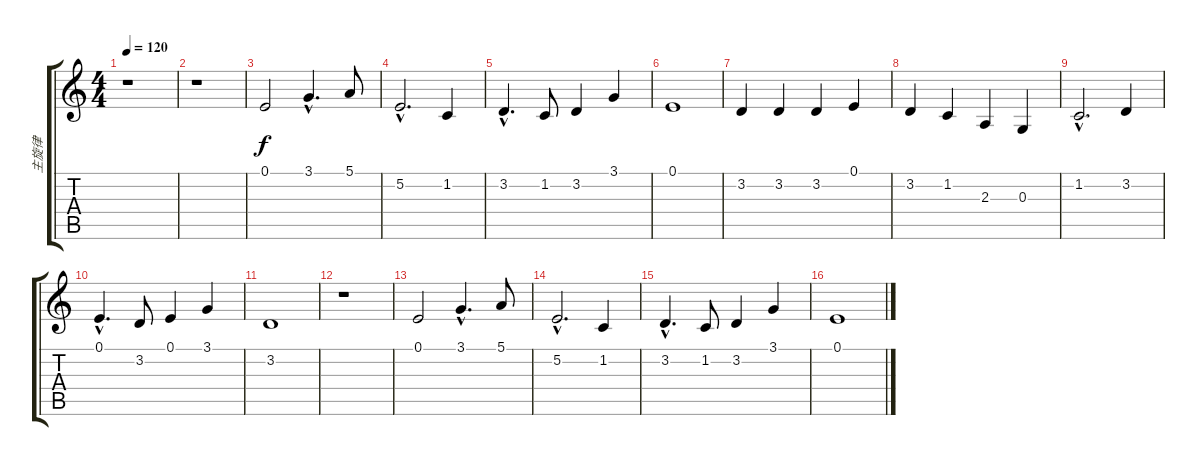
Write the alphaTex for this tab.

\track ("主旋律" "主旋律") {instrument flute}
\staff {score tabs}
\tuning (E4 B3 G3 D3 A2 E2) {hide}
\ts (4 4)
\tempo 120
\clef g2
\ks c
r.1{dy f instrument flute} |
r.1 |
0.1.2 3.1{hac}.4{d} 5.1.8 |
5.2{hac}.2{d} 1.2.4 |
3.2{hac}.4{d} 1.2.8 3.2.4 3.1.4 |
0.1.1 |
3.2.4 3.2.4 3.2.4 0.1.4 |
3.2.4 1.2.4 2.3.4 0.3.4 |
1.2{hac}.2{d} 3.2.4 |
0.1{hac}.4{d} 3.2.8 0.1.4 3.1.4 |
3.2.1 |
r.1 |
0.1.2 3.1{hac}.4{d} 5.1.8 |
5.2{hac}.2{d} 1.2.4 |
3.2{hac}.4{d} 1.2.8 3.2.4 3.1.4 |
0.1.1
